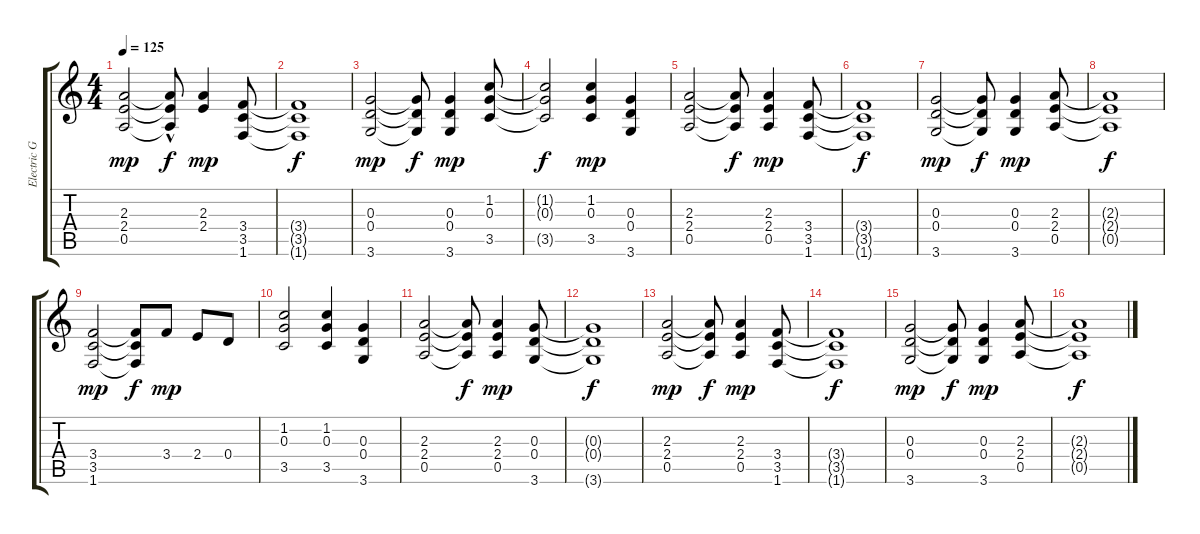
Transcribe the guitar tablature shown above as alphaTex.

\track ("Electric Guitar (jazz)" "Electric G") {instrument distortionguitar}
\staff {score tabs}
\tuning (E4 B3 G3 D3 A2 E2) {hide}
\ts (4 4)
\tempo 125
\clef g2
\ks c
(2.3 2.4 0.5).2{dy mp} (2.3{t} 2.4{t} 0.5{hac t}).8{dy f} (2.3 2.4).4{dy mp} (3.4 3.5 1.6).8 |
(3.4{t} 3.5{t} 1.6{t}).1{dy f} |
(0.3 0.4 3.6).2{dy mp} (0.3{t} 0.4{t} 3.6{t}).8{dy f} (0.3 0.4 3.6).4{dy mp} (1.2 0.3 3.5).8 |
(1.2{t} 0.3{t} 3.5{t}).2{dy f} (1.2 0.3 3.5).4{dy mp} (0.3 0.4 3.6).4 |
(2.3 2.4 0.5).2 (2.3{t} 2.4{t} 0.5{t}).8{dy f} (2.3 2.4 0.5).4{dy mp} (3.4 3.5 1.6).8 |
(3.4{t} 3.5{t} 1.6{t}).1{dy f} |
(0.3 0.4 3.6).2{dy mp} (0.3{t} 0.4{t} 3.6{t}).8{dy f} (0.3 0.4 3.6).4{dy mp} (2.3 2.4 0.5).8 |
(2.3{t} 2.4{t} 0.5{t}).1{dy f} |
(3.4 3.5 1.6).2{dy mp} (3.4{t} 3.5{t} 1.6{t}).8{dy f} 3.4.8{dy mp} 2.4.8 0.4.8 |
(1.2 0.3 3.5).2 (1.2 0.3 3.5).4 (0.3 0.4 3.6).4 |
(2.3 2.4 0.5).2 (2.3{t} 2.4{t} 0.5{t}).8{dy f} (2.3 2.4 0.5).4{dy mp} (0.3 0.4 3.6).8 |
(0.3{t} 0.4{t} 3.6{t}).1{dy f} |
(2.3 2.4 0.5).2{dy mp} (2.3{t} 2.4{t} 0.5{t}).8{dy f} (2.3 2.4 0.5).4{dy mp} (3.4 3.5 1.6).8 |
(3.4{t} 3.5{t} 1.6{t}).1{dy f} |
(0.3 0.4 3.6).2{dy mp} (0.3{t} 0.4{t} 3.6{t}).8{dy f} (0.3 0.4 3.6).4{dy mp} (2.3 2.4 0.5).8 |
(2.3{t} 2.4{t} 0.5{t}).1{dy f}
